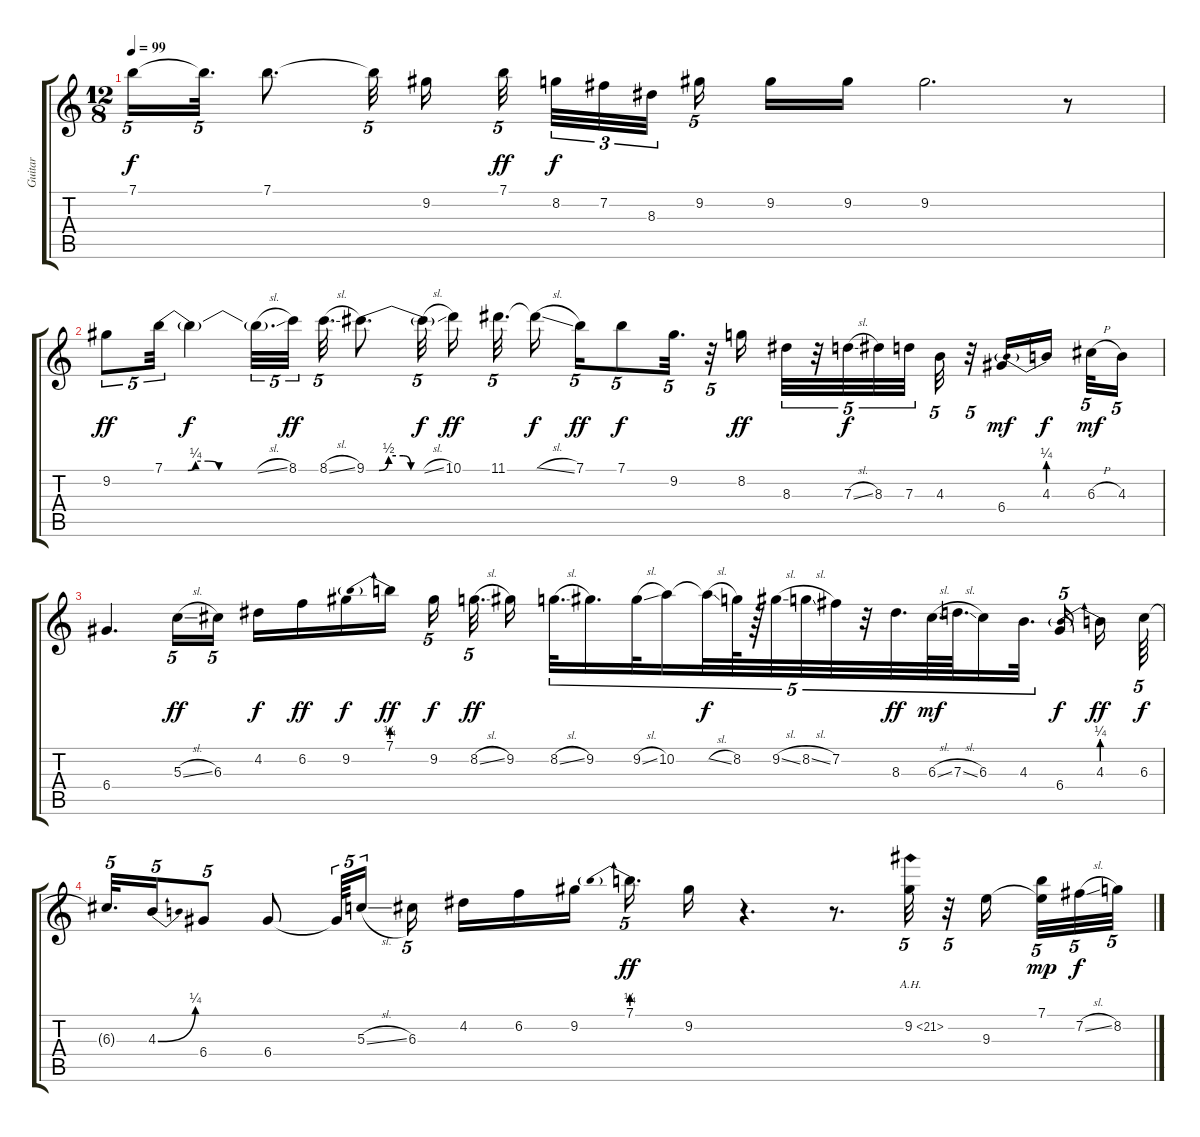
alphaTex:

\track ("Guitar" "Guitar") {instrument distortionguitar}
\staff {score tabs}
\tuning (E4 B3 G3 D3 A2 E2) {hide}
\ts (12 8)
\tempo 99
\clef g2
\ks c
7.1{t}.16{tu (5 4) dy f} 7.1{t}.32{d tu (5 4)} 7.1.8{d} 7.1{t}.32{tu (5 4) beam splitsecondary} 9.2.16 7.1.32{tu (5 4) dy ff} 8.2.32{tu (3 2) dy f} 7.2.32{tu (3 2)} 8.3.32{tu (3 2)} 9.2.16{tu (5 4) beam splitsecondary} 9.2.16 9.2.16 9.2.2{d volume 5} r.8{volume 11} |
9.2.8{tu (5 4) dy ff} 7.1{be (custom 0 0 15 0 20 1 28 1 35 0 60 0)}.32{tu (5 4)} 7.1{t}.4{dy f} 7.1{be (hold 0 0 60 0) sl t}.32{d tu (5 4)} 8.1.32{tu (5 4) dy ff} 8.1{sl}.32{d tu (5 4)} 9.1{be (custom 0 0 13 0 23 2 38 2 46 0 60 0)}.8{d} 9.1{be (hold 0 0 60 0) sl t}.32{tu (5 4) dy f beam splitsecondary} 10.1.16{dy ff} 11.1.32{d tu (5 4) beam splitsecondary} 11.1{sl t}.16{dy f beam splitsecondary} 7.1.16{tu (5 4) dy ff} 7.1.8{tu (5 4) dy f} 9.2.32{d tu (5 4)} r.32{tu (5 4)} 8.2.16{dy ff} 8.3.32{tu (5 4)} r.32{tu (5 4)} 7.3{sl}.32{tu (5 4) dy f} 8.3.32{tu (5 4)} 7.3.32{tu (5 4) beam splitsecondary} 4.3.32{tu (5 4)} r.32{tu (5 4)} 6.4.16{dy mf} 4.3{be (prebend 0 1 60 1)}.16{dy f beam splitsecondary} 6.3{h}.32{tu (5 4) dy mf} 4.3.16{tu (5 4)} |
6.4.4{d} 5.3{sl}.16{tu (5 4) dy ff} 6.3.16{tu (5 4) beam splitsecondary} 4.2.16{dy f} 6.2.16{dy ff} 9.2.16{dy f} 7.1{be (prebend 0 1 60 1)}.16{dy ff beam splitsecondary} 9.2.16{tu (5 4) dy f} 8.2{sl}.32{d tu (5 4) dy ff beam splitsecondary} 9.2.16{beam splitsecondary} 8.2{sl}.32{d tu (5 4)} 9.2.16{d tu (5 4)} 9.2{sl}.32{tu (5 4)} 10.2.16{tu (5 4)} 10.2{sl t}.32{tu (5 4) dy f} 8.2.64{tu (5 4)} r.64{tu (5 4)} 9.2{sl}.32{tu (5 4)} 8.2{sl}.32{tu (5 4)} 7.2.32{tu (5 4)} r.32{tu (5 4)} 8.3.32{d tu (5 4) dy ff} 6.3{sl}.64{d tu (5 4) dy mf} 7.3{sl}.64{d tu (5 4)} 6.3.16{tu (5 4)} 4.3.32{d tu (5 4)} 6.4.16{tu (5 4) dy f beam splitsecondary} 4.3{be (prebend 0 1 60 1)}.16{dy ff} 6.3.64{tu (5 4) dy f} |
6.3{t}.32{d tu (5 4)} 4.3{be (bend 0 0 60 1)}.16{tu (5 4)} 6.4.8{tu (5 4)} 6.4.8 6.4{t}.64{tu (5 4)} 5.3{sl}.16{tu (5 4)} 6.3.16{tu (5 4) beam splitsecondary} 4.2.16 6.2.16 9.2.16{beam splitsecondary} 7.1{be (prebend 0 1 60 1)}.16{d tu (5 4) dy ff} 9.2.16 r.4{d} r.8{d} 9.2{ah 12}.32{tu (5 4)} r.32{tu (5 4)} 9.3.16{beam splitsecondary} (7.1 9.3{t}).32{tu (5 4) dy mp} 7.2{sl}.32{tu (5 4) dy f} 8.2.32{tu (5 4)}
